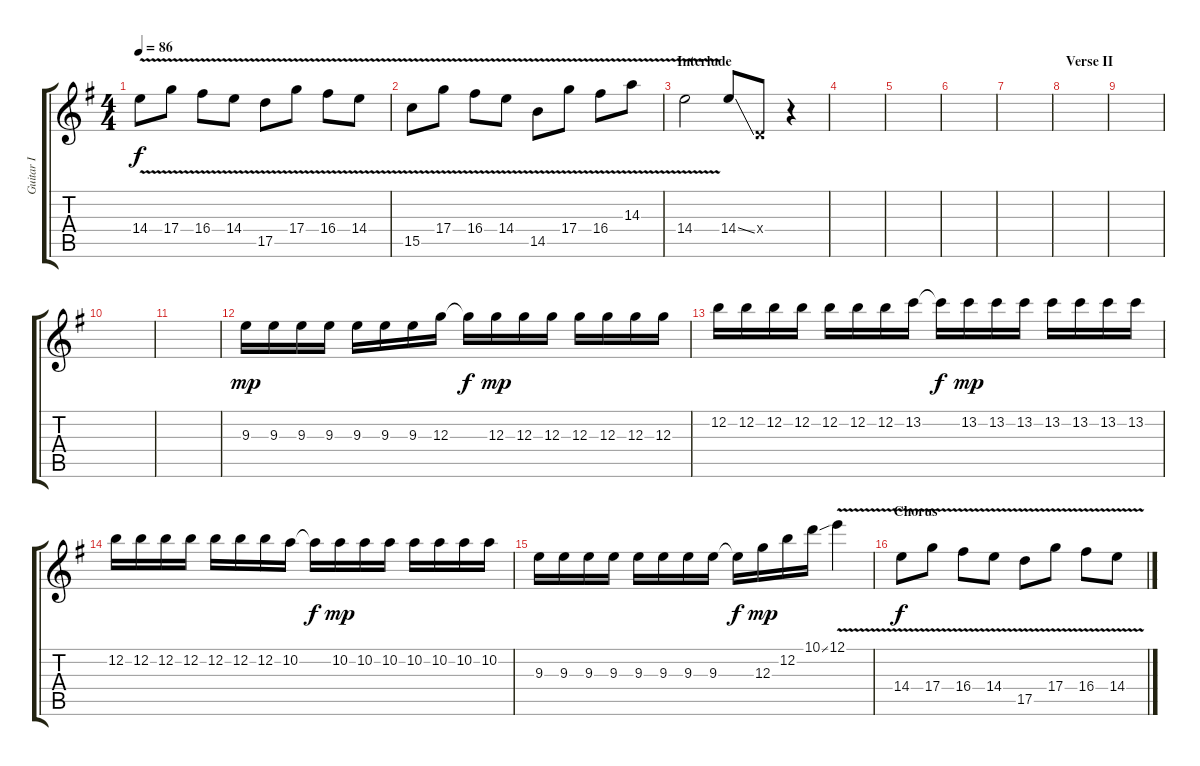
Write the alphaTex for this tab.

\track ("Guitar I" "Guitar I") {instrument distortionguitar}
\staff {score tabs}
\tuning (E4 B3 G3 D3 A2 E2) {hide}
\ts (4 4)
\tempo 86
\clef g2
\ks eminor
14.4{v}.8{dy f} 17.4{v}.8 16.4{v}.8 14.4{v}.8 17.5{v}.8 17.4{v}.8 16.4{v}.8 14.4{v}.8 |
15.5{v}.8 17.4{v}.8 16.4{v}.8 14.4{v}.8 14.5{v}.8 17.4{v}.8 16.4{v}.8 14.3{v}.8 |
\section ("" "Interlude")
14.4{v}.2 14.4{ss}.8 0.4{x}.8 r.4 |
|
|
|
|
\section ("" "Verse II")
|
|
|
|
9.3.16{dy mp} 9.3.16 9.3.16 9.3.16 9.3.16 9.3.16 9.3.16 12.3.16 12.3{t}.16{dy f} 12.3.16{dy mp} 12.3.16 12.3.16 12.3.16 12.3.16 12.3.16 12.3.16 |
12.2.16 12.2.16 12.2.16 12.2.16 12.2.16 12.2.16 12.2.16 13.2.16 13.2{t}.16{dy f} 13.2.16{dy mp} 13.2.16 13.2.16 13.2.16 13.2.16 13.2.16 13.2.16 |
12.2.16 12.2.16 12.2.16 12.2.16 12.2.16 12.2.16 12.2.16 10.2.16 10.2{t}.16{dy f} 10.2.16{dy mp} 10.2.16 10.2.16 10.2.16 10.2.16 10.2.16 10.2.16 |
9.3.16 9.3.16 9.3.16 9.3.16 9.3.16 9.3.16 9.3.16 9.3.16 9.3{t}.16{dy f} 12.3.16{dy mp} 12.2.16 10.1{ss}.16 12.1{v}.4 |
\section ("" "Chorus")
14.4{v}.8{dy f} 17.4{v}.8 16.4{v}.8 14.4{v}.8 17.5{v}.8 17.4{v}.8 16.4{v}.8 14.4{v}.8
